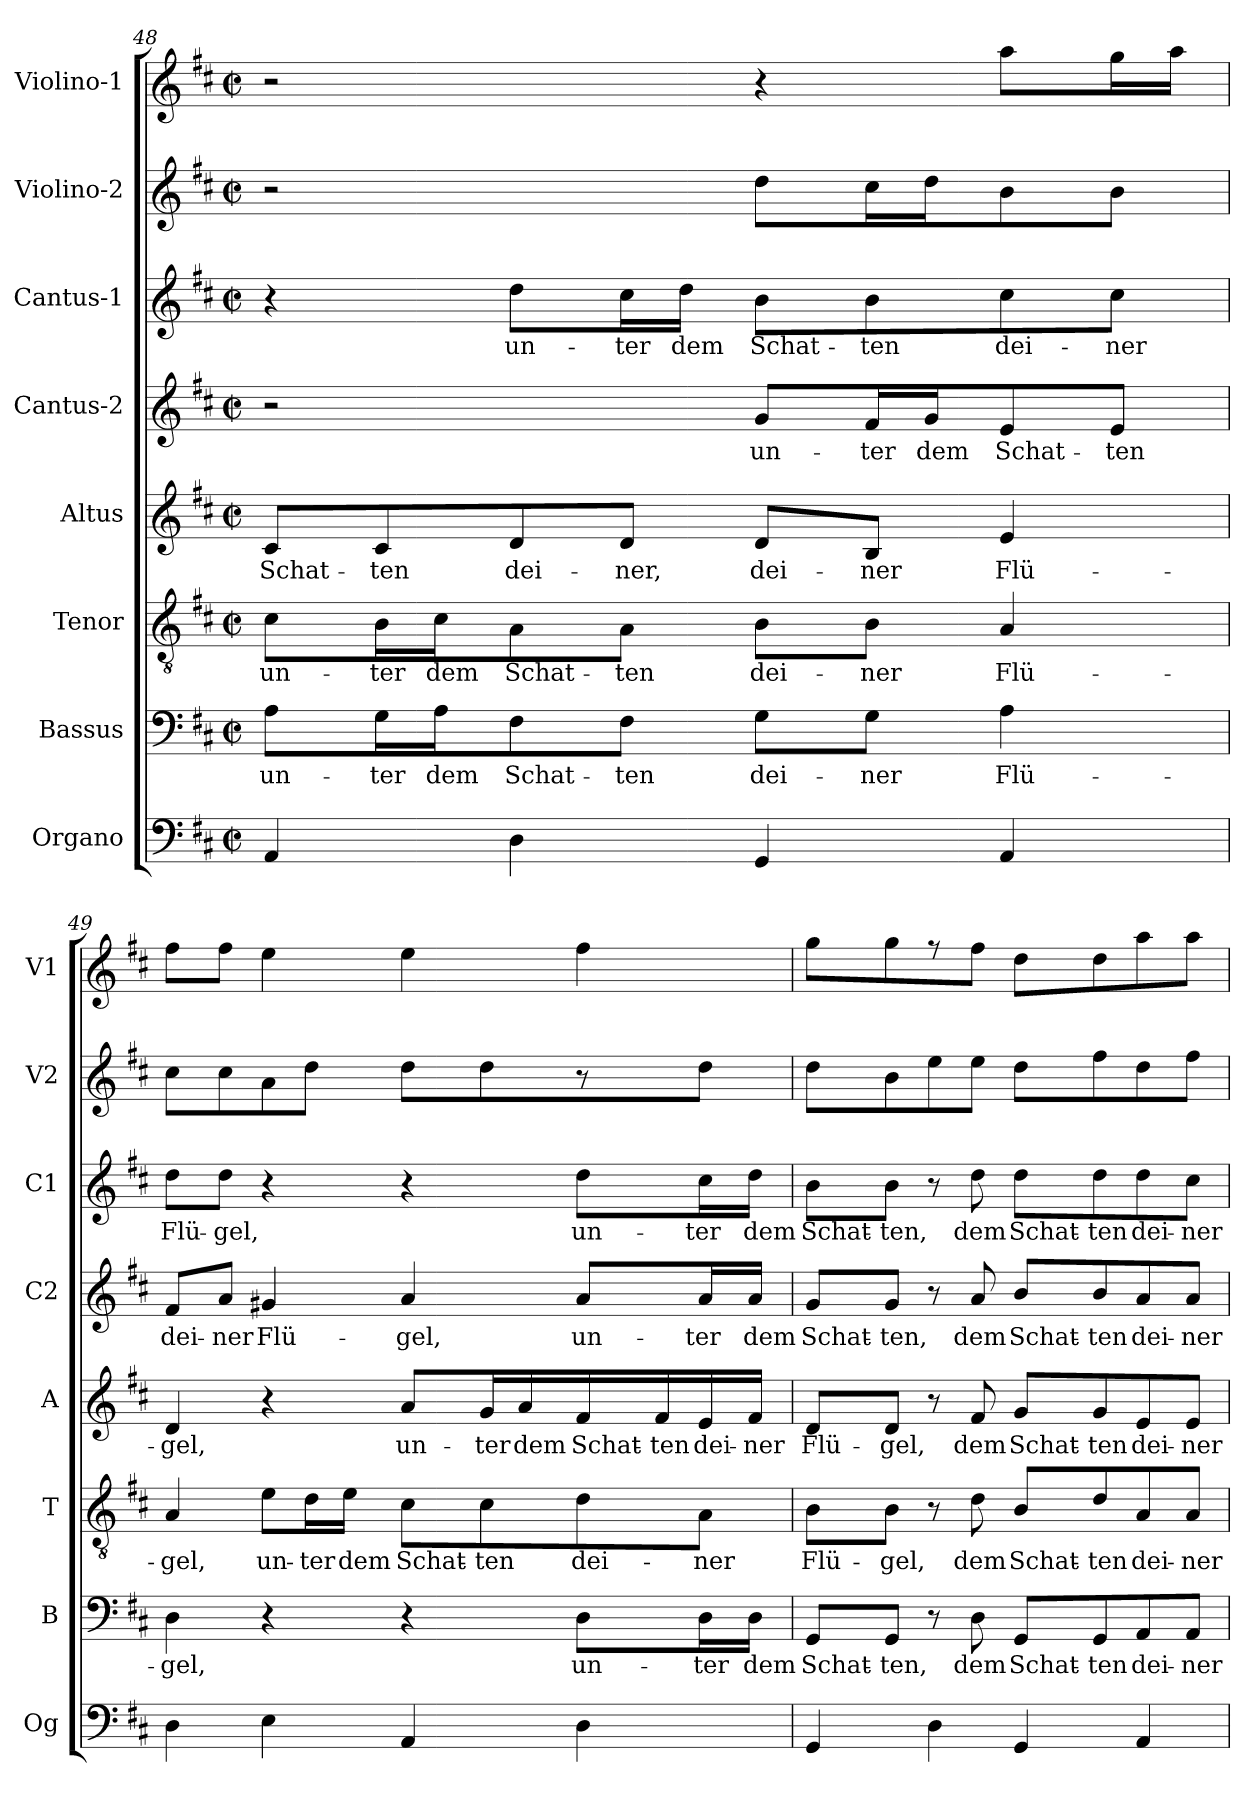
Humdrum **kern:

**kern	**kern	**text	**kern	**text	**kern	**text	**kern	**text	**kern	**text	**kern	**kern
*part8	*part7	*part7	*part6	*part6	*part5	*part5	*part4	*part4	*part3	*part3	*part2	*part1
*staff8	*staff7	*staff7	*staff6	*staff6	*staff5	*staff5	*staff4	*staff4	*staff3	*staff3	*staff2	*staff1
*I"Organo	*I"Bassus	*	*I"Tenor	*	*I"Altus	*	*I"Cantus-2	*	*I"Cantus-1	*	*I"Violino-2	*I"Violino-1
*I'Og	*I'B	*	*I'T	*	*I'A	*	*I'C2	*	*I'C1	*	*I'V2	*I'V1
*clefF4	*clefF4	*	*clefGv2	*	*clefG2	*	*clefG2	*	*clefG2	*	*clefG2	*clefG2
*k[f#c#]	*k[f#c#]	*	*k[f#c#]	*	*k[f#c#]	*	*k[f#c#]	*	*k[f#c#]	*	*k[f#c#]	*k[f#c#]
*D:	*D:	*	*D:	*	*D:	*	*D:	*	*D:	*	*D:	*D:
*M2/2	*M2/2	*	*M2/2	*	*M2/2	*	*M2/2	*	*M2/2	*	*M2/2	*M2/2
*met(c|)	*met(c|)	*	*met(c|)	*	*met(c|)	*	*met(c|)	*	*met(c|)	*	*met(c|)	*met(c|)
=48	=48	=48	=48	=48	=48	=48	=48	=48	=48	=48	=48	=48
!	!	!LO:LY:b	!	!	!	!	!	!	!	!	!	!
!	!	!	!	!LO:LY:b	!	!	!	!	!	!	!	!
!	!	!	!	!	!	!LO:LY:b	!	!	!	!	!	!
4AA/	8A\L	un-	8c#\L	un-	8c#/L	Schat-	2r	.	4r	.	2r	2r
!	!	!LO:LY:b	!	!	!	!	!	!	!	!	!	!
!	!	!	!	!LO:LY:b	!	!	!	!	!	!	!	!
!	!	!	!	!	!	!LO:LY:b	!	!	!	!	!	!
.	16G\L	-ter	16B\L	-ter	8c#/	-ten	.	.	.	.	.	.
!	!	!LO:LY:b	!	!	!	!	!	!	!	!	!	!
!	!	!	!	!LO:LY:b	!	!	!	!	!	!	!	!
.	16A\J	dem	16c#\J	dem	.	.	.	.	.	.	.	.
!	!	!LO:LY:b	!	!	!	!	!	!	!	!	!	!
!	!	!	!	!LO:LY:b	!	!	!	!	!	!	!	!
!	!	!	!	!	!	!LO:LY:b	!	!	!	!	!	!
!	!	!	!	!	!	!	!	!	!	!LO:LY:b	!	!
4D\	8F#\	Schat-	8A\	Schat-	8d/	dei-	.	.	8dd\L	un-	.	.
!	!	!LO:LY:b	!	!	!	!	!	!	!	!	!	!
!	!	!	!	!LO:LY:b	!	!	!	!	!	!	!	!
!	!	!	!	!	!	!LO:LY:b	!	!	!	!	!	!
!	!	!	!	!	!	!	!	!	!	!LO:LY:b	!	!
.	8F#\J	-ten	8A\J	-ten	8d/J	-ner,	.	.	16cc#\L	-ter	.	.
!	!	!	!	!	!	!	!	!	!	!LO:LY:b	!	!
.	.	.	.	.	.	.	.	.	16dd\JJ	dem	.	.
!	!	!LO:LY:b	!	!	!	!	!	!	!	!	!	!
!	!	!	!	!LO:LY:b	!	!	!	!	!	!	!	!
!	!	!	!	!	!	!LO:LY:b	!	!	!	!	!	!
!	!	!	!	!	!	!	!	!LO:LY:b	!	!	!	!
!	!	!	!	!	!	!	!	!	!	!LO:LY:b	!	!
4GG/	8G\L	dei-	8B\L	dei-	8d/L	dei-	8g/L	un-	8b\L	Schat-	8dd\L	4r
!	!	!LO:LY:b	!	!	!	!	!	!	!	!	!	!
!	!	!	!	!LO:LY:b	!	!	!	!	!	!	!	!
!	!	!	!	!	!	!LO:LY:b	!	!	!	!	!	!
!	!	!	!	!	!	!	!	!LO:LY:b	!	!	!	!
!	!	!	!	!	!	!	!	!	!	!LO:LY:b	!	!
.	8G\J	-ner	8B\J	-ner	8B/J	-ner	16f#/L	-ter	8b\	-ten	16cc#\L	.
!	!	!	!	!	!	!	!	!LO:LY:b	!	!	!	!
.	.	.	.	.	.	.	16g/J	dem	.	.	16dd\J	.
!	!	!LO:LY:b	!	!	!	!	!	!	!	!	!	!
!	!	!	!	!LO:LY:b	!	!	!	!	!	!	!	!
!	!	!	!	!	!	!LO:LY:b	!	!	!	!	!	!
!	!	!	!	!	!	!	!	!LO:LY:b	!	!	!	!
!	!	!	!	!	!	!	!	!	!	!LO:LY:b	!	!
4AA/	4A\	Flü-	4A/	Flü-	4e/	Flü-	8e/	Schat-	8cc#\	dei-	8b\	8aa\L
!	!	!	!	!	!	!	!	!LO:LY:b	!	!	!	!
!	!	!	!	!	!	!	!	!	!	!LO:LY:b	!	!
.	.	.	.	.	.	.	8e/J	-ten	8cc#\J	-ner	8b\J	16gg\L
.	.	.	.	.	.	.	.	.	.	.	.	16aa\JJ
=49	=49	=49	=49	=49	=49	=49	=49	=49	=49	=49	=49	=49
!	!	!LO:LY:b	!	!	!	!	!	!	!	!	!	!
!	!	!	!	!LO:LY:b	!	!	!	!	!	!	!	!
!	!	!	!	!	!	!LO:LY:b	!	!	!	!	!	!
!	!	!	!	!	!	!	!	!LO:LY:b	!	!	!	!
!	!	!	!	!	!	!	!	!	!	!LO:LY:b	!	!
4D\	4D\	-gel,	4A/	-gel,	4d/	-gel,	8f#/L	dei-	8dd\L	Flü-	8cc#\L	8ff#\L
!	!	!	!	!	!	!	!	!LO:LY:b	!	!	!	!
!	!	!	!	!	!	!	!	!	!	!LO:LY:b	!	!
.	.	.	.	.	.	.	8a/J	-ner	8dd\J	-gel,	8cc#\	8ff#\J
!	!	!	!	!LO:LY:b	!	!	!	!	!	!	!	!
!	!	!	!	!	!	!	!	!LO:LY:b	!	!	!	!
4E\	4r	.	8e\L	un-	4r	.	4g#X/	Flü-	4r	.	8a\	4ee\
!	!	!	!	!LO:LY:b	!	!	!	!	!	!	!	!
.	.	.	16d\L	-ter	.	.	.	.	.	.	8dd\J	.
!	!	!	!	!LO:LY:b	!	!	!	!	!	!	!	!
.	.	.	16e\JJ	dem	.	.	.	.	.	.	.	.
!	!	!	!	!LO:LY:b	!	!	!	!	!	!	!	!
!	!	!	!	!	!	!LO:LY:b	!	!	!	!	!	!
!	!	!	!	!	!	!	!	!LO:LY:b	!	!	!	!
4AA/	4r	.	8c#\L	Schat-	8a/L	un-	4a/	-gel,	4r	.	8dd\L	4ee\
!	!	!	!	!LO:LY:b	!	!	!	!	!	!	!	!
!	!	!	!	!	!	!LO:LY:b	!	!	!	!	!	!
.	.	.	8c#\	-ten	16g/L	-ter	.	.	.	.	8dd\	.
!	!	!	!	!	!	!LO:LY:b	!	!	!	!	!	!
.	.	.	.	.	16a/	dem	.	.	.	.	.	.
!	!	!LO:LY:b	!	!	!	!	!	!	!	!	!	!
!	!	!	!	!LO:LY:b	!	!	!	!	!	!	!	!
!	!	!	!	!	!	!LO:LY:b	!	!	!	!	!	!
!	!	!	!	!	!	!	!	!LO:LY:b	!	!	!	!
!	!	!	!	!	!	!	!	!	!	!LO:LY:b	!	!
4D\	8D\L	un-	8d\	dei-	16f#/	Schat-	8a/L	un-	8dd\L	un-	8r	4ff#\
!	!	!	!	!	!	!LO:LY:b	!	!	!	!	!	!
.	.	.	.	.	16f#/	-ten	.	.	.	.	.	.
!	!	!LO:LY:b	!	!	!	!	!	!	!	!	!	!
!	!	!	!	!LO:LY:b	!	!	!	!	!	!	!	!
!	!	!	!	!	!	!LO:LY:b	!	!	!	!	!	!
!	!	!	!	!	!	!	!	!LO:LY:b	!	!	!	!
!	!	!	!	!	!	!	!	!	!	!LO:LY:b	!	!
.	16D\L	-ter	8A\J	-ner	16e/	dei-	16a/L	-ter	16cc#\L	-ter	8dd\J	.
!	!	!LO:LY:b	!	!	!	!	!	!	!	!	!	!
!	!	!	!	!	!	!LO:LY:b	!	!	!	!	!	!
!	!	!	!	!	!	!	!	!LO:LY:b	!	!	!	!
!	!	!	!	!	!	!	!	!	!	!LO:LY:b	!	!
.	16D\JJ	dem	.	.	16f#/JJ	-ner	16a/JJ	dem	16dd\JJ	dem	.	.
=50	=50	=50	=50	=50	=50	=50	=50	=50	=50	=50	=50	=50
!	!	!LO:LY:b	!	!	!	!	!	!	!	!	!	!
!	!	!	!	!LO:LY:b	!	!	!	!	!	!	!	!
!	!	!	!	!	!	!LO:LY:b	!	!	!	!	!	!
!	!	!	!	!	!	!	!	!LO:LY:b	!	!	!	!
!	!	!	!	!	!	!	!	!	!	!LO:LY:b	!	!
4GG/	8GG/L	Schat-	8B\L	Flü-	8d/L	Flü-	8g/L	Schat-	8b\L	Schat-	8dd\L	8gg\L
!	!	!LO:LY:b	!	!	!	!	!	!	!	!	!	!
!	!	!	!	!LO:LY:b	!	!	!	!	!	!	!	!
!	!	!	!	!	!	!LO:LY:b	!	!	!	!	!	!
!	!	!	!	!	!	!	!	!LO:LY:b	!	!	!	!
!	!	!	!	!	!	!	!	!	!	!LO:LY:b	!	!
.	8GG/J	-ten,	8B\J	-gel,	8d/J	-gel,	8g/J	-ten,	8b\J	-ten,	8b\	8gg\
4D\	8r	.	8r	.	8r	.	8r	.	8r	.	8ee\	8r
!	!	!LO:LY:b	!	!	!	!	!	!	!	!	!	!
!	!	!	!	!LO:LY:b	!	!	!	!	!	!	!	!
!	!	!	!	!	!	!LO:LY:b	!	!	!	!	!	!
!	!	!	!	!	!	!	!	!LO:LY:b	!	!	!	!
!	!	!	!	!	!	!	!	!	!	!LO:LY:b	!	!
.	8D\	dem	8d\	dem	8f#/	dem	8a/	dem	8dd\	dem	8ee\J	8ff#\J
!	!	!LO:LY:b	!	!	!	!	!	!	!	!	!	!
!	!	!	!	!LO:LY:b	!	!	!	!	!	!	!	!
!	!	!	!	!	!	!LO:LY:b	!	!	!	!	!	!
!	!	!	!	!	!	!	!	!LO:LY:b	!	!	!	!
!	!	!	!	!	!	!	!	!	!	!LO:LY:b	!	!
4GG/	8GG/L	Schat-	8B/L	Schat-	8g/L	Schat-	8b/L	Schat-	8dd\L	Schat-	8dd\L	8dd\L
!	!	!LO:LY:b	!	!	!	!	!	!	!	!	!	!
!	!	!	!	!LO:LY:b	!	!	!	!	!	!	!	!
!	!	!	!	!	!	!LO:LY:b	!	!	!	!	!	!
!	!	!	!	!	!	!	!	!LO:LY:b	!	!	!	!
!	!	!	!	!	!	!	!	!	!	!LO:LY:b	!	!
.	8GG/	-ten	8d/	-ten	8g/	-ten	8b/	-ten	8dd\	-ten	8ff#\	8dd\
!	!	!LO:LY:b	!	!	!	!	!	!	!	!	!	!
!	!	!	!	!LO:LY:b	!	!	!	!	!	!	!	!
!	!	!	!	!	!	!LO:LY:b	!	!	!	!	!	!
!	!	!	!	!	!	!	!	!LO:LY:b	!	!	!	!
!	!	!	!	!	!	!	!	!	!	!LO:LY:b	!	!
4AA/	8AA/	dei-	8A/	dei-	8e/	dei-	8a/	dei-	8dd\	dei-	8dd\	8aa\
!	!	!LO:LY:b	!	!	!	!	!	!	!	!	!	!
!	!	!	!	!LO:LY:b	!	!	!	!	!	!	!	!
!	!	!	!	!	!	!LO:LY:b	!	!	!	!	!	!
!	!	!	!	!	!	!	!	!LO:LY:b	!	!	!	!
!	!	!	!	!	!	!	!	!	!	!LO:LY:b	!	!
.	8AA/J	-ner	8A/J	-ner	8e/J	-ner	8a/J	-ner	8cc#\J	-ner	8ff#\J	8aa\J
=	=	=	=	=	=	=	=	=	=	=	=	=
*-	*-	*-	*-	*-	*-	*-	*-	*-	*-	*-	*-	*-
